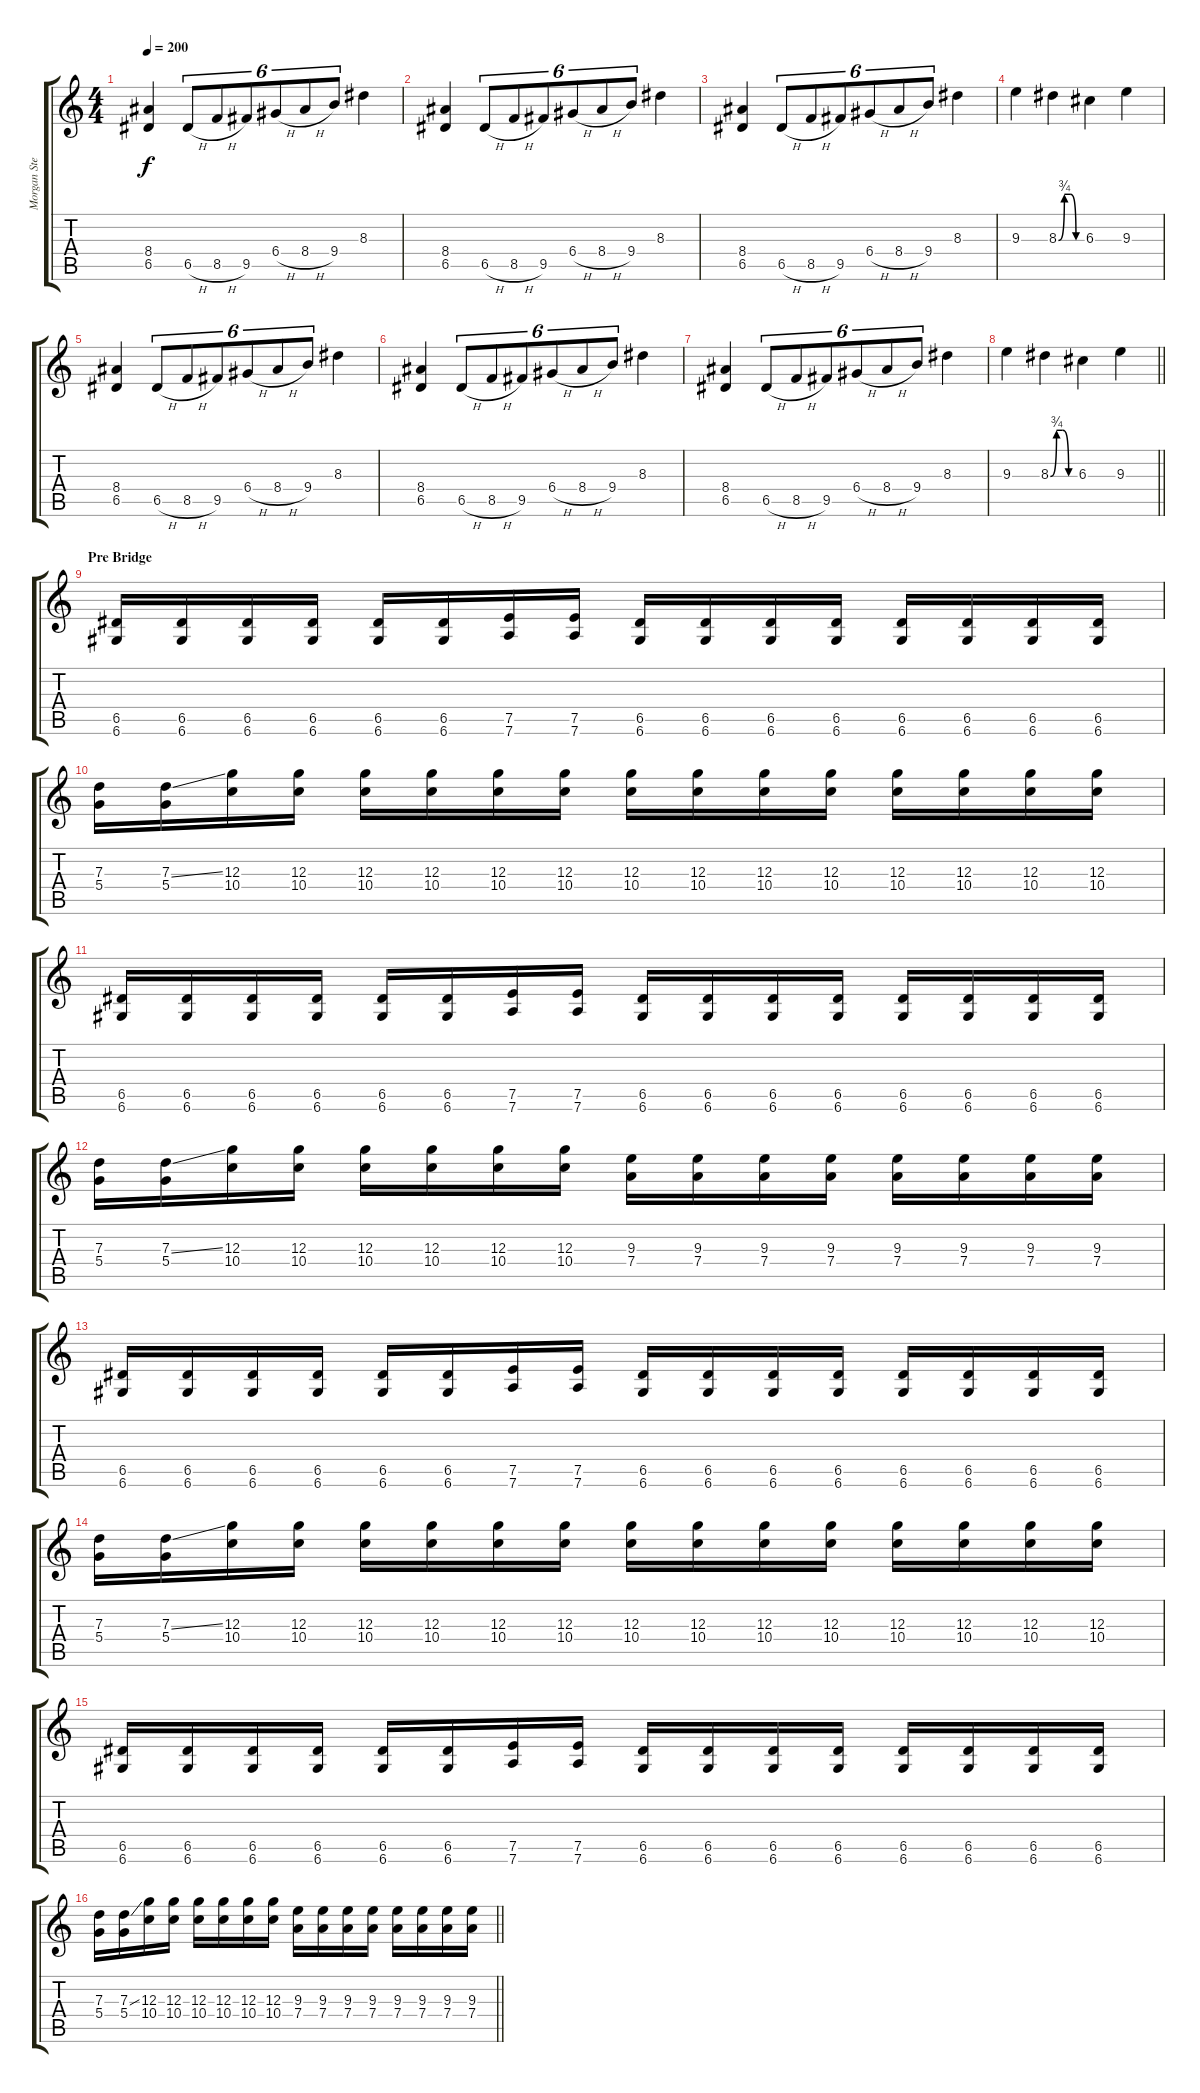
\track ("Morgan Steinmeyer Håkansson " "Morgan Ste") {instrument distortionguitar}
\staff {score tabs}
\tuning (E4 B3 G3 D3 A2 D2) {hide}
\ts (4 4)
\tempo 200
\clef g2
\ks c
(8.4 6.5).4{dy f} 6.5{h}.8{tu (6 4)} 8.5{h}.8{tu (6 4)} 9.5.8{tu (6 4)} 6.4{h}.8{tu (6 4)} 8.4{h}.8{tu (6 4)} 9.4.8{tu (6 4)} 8.3.4 |
(8.4 6.5).4 6.5{h}.8{tu (6 4)} 8.5{h}.8{tu (6 4)} 9.5.8{tu (6 4)} 6.4{h}.8{tu (6 4)} 8.4{h}.8{tu (6 4)} 9.4.8{tu (6 4)} 8.3.4 |
(8.4 6.5).4 6.5{h}.8{tu (6 4)} 8.5{h}.8{tu (6 4)} 9.5.8{tu (6 4)} 6.4{h}.8{tu (6 4)} 8.4{h}.8{tu (6 4)} 9.4.8{tu (6 4)} 8.3.4 |
9.3.4 8.3{be (custom 0 0 15 3 30 3 45 0 60 0)}.4 6.3.4 9.3.4 |
(8.4 6.5).4 6.5{h}.8{tu (6 4)} 8.5{h}.8{tu (6 4)} 9.5.8{tu (6 4)} 6.4{h}.8{tu (6 4)} 8.4{h}.8{tu (6 4)} 9.4.8{tu (6 4)} 8.3.4 |
(8.4 6.5).4 6.5{h}.8{tu (6 4)} 8.5{h}.8{tu (6 4)} 9.5.8{tu (6 4)} 6.4{h}.8{tu (6 4)} 8.4{h}.8{tu (6 4)} 9.4.8{tu (6 4)} 8.3.4 |
(8.4 6.5).4 6.5{h}.8{tu (6 4)} 8.5{h}.8{tu (6 4)} 9.5.8{tu (6 4)} 6.4{h}.8{tu (6 4)} 8.4{h}.8{tu (6 4)} 9.4.8{tu (6 4)} 8.3.4 |
\barLineRight lightlight
9.3.4 8.3{be (custom 0 0 15 3 30 3 45 0 60 0)}.4 6.3.4 9.3.4 |
\section ("" "Pre Bridge")
(6.5 6.6).16 (6.5 6.6).16 (6.5 6.6).16 (6.5 6.6).16 (6.5 6.6).16 (6.5 6.6).16 (7.5 7.6).16 (7.5 7.6).16 (6.5 6.6).16 (6.5 6.6).16 (6.5 6.6).16 (6.5 6.6).16 (6.5 6.6).16 (6.5 6.6).16 (6.5 6.6).16 (6.5 6.6).16 |
(7.3 5.4).16 (7.3{ss} 5.4).16 (12.3 10.4).16 (12.3 10.4).16 (12.3 10.4).16 (12.3 10.4).16 (12.3 10.4).16 (12.3 10.4).16 (12.3 10.4).16 (12.3 10.4).16 (12.3 10.4).16 (12.3 10.4).16 (12.3 10.4).16 (12.3 10.4).16 (12.3 10.4).16 (12.3 10.4).16 |
(6.5 6.6).16 (6.5 6.6).16 (6.5 6.6).16 (6.5 6.6).16 (6.5 6.6).16 (6.5 6.6).16 (7.5 7.6).16 (7.5 7.6).16 (6.5 6.6).16 (6.5 6.6).16 (6.5 6.6).16 (6.5 6.6).16 (6.5 6.6).16 (6.5 6.6).16 (6.5 6.6).16 (6.5 6.6).16 |
(7.3 5.4).16 (7.3{ss} 5.4).16 (12.3 10.4).16 (12.3 10.4).16 (12.3 10.4).16 (12.3 10.4).16 (12.3 10.4).16 (12.3 10.4).16 (9.3 7.4).16 (9.3 7.4).16 (9.3 7.4).16 (9.3 7.4).16 (9.3 7.4).16 (9.3 7.4).16 (9.3 7.4).16 (9.3 7.4).16 |
(6.5 6.6).16 (6.5 6.6).16 (6.5 6.6).16 (6.5 6.6).16 (6.5 6.6).16 (6.5 6.6).16 (7.5 7.6).16 (7.5 7.6).16 (6.5 6.6).16 (6.5 6.6).16 (6.5 6.6).16 (6.5 6.6).16 (6.5 6.6).16 (6.5 6.6).16 (6.5 6.6).16 (6.5 6.6).16 |
(7.3 5.4).16 (7.3{ss} 5.4).16 (12.3 10.4).16 (12.3 10.4).16 (12.3 10.4).16 (12.3 10.4).16 (12.3 10.4).16 (12.3 10.4).16 (12.3 10.4).16 (12.3 10.4).16 (12.3 10.4).16 (12.3 10.4).16 (12.3 10.4).16 (12.3 10.4).16 (12.3 10.4).16 (12.3 10.4).16 |
(6.5 6.6).16 (6.5 6.6).16 (6.5 6.6).16 (6.5 6.6).16 (6.5 6.6).16 (6.5 6.6).16 (7.5 7.6).16 (7.5 7.6).16 (6.5 6.6).16 (6.5 6.6).16 (6.5 6.6).16 (6.5 6.6).16 (6.5 6.6).16 (6.5 6.6).16 (6.5 6.6).16 (6.5 6.6).16 |
\barLineRight lightlight
(7.3 5.4).16 (7.3{ss} 5.4).16 (12.3 10.4).16 (12.3 10.4).16 (12.3 10.4).16 (12.3 10.4).16 (12.3 10.4).16 (12.3 10.4).16 (9.3 7.4).16 (9.3 7.4).16 (9.3 7.4).16 (9.3 7.4).16 (9.3 7.4).16 (9.3 7.4).16 (9.3 7.4).16 (9.3 7.4).16
